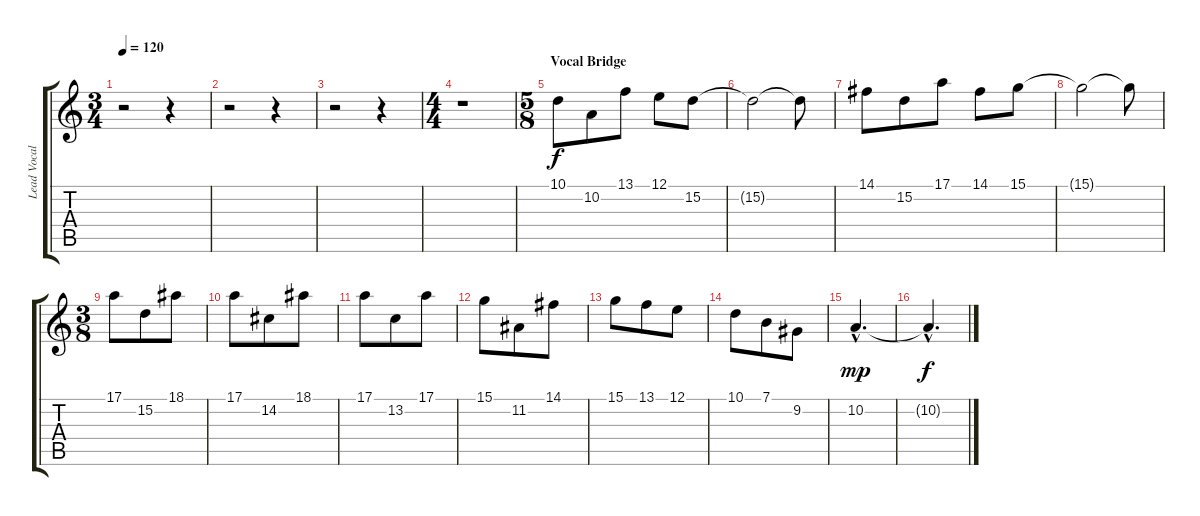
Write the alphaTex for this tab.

\track ("Lead Vocals" "Lead Vocal") {instrument lead6voice}
\staff {score tabs}
\tuning (E4 B3 G3 D3 A2 E2) {hide}
\ts (3 4)
\tempo 120
\clef g2
\ks c
r.2{dy f} r.4 |
r.2 r.4 |
r.2 r.4 |
\ts (4 4)
r.1 |
\ts (5 8)
\section ("" "Vocal Bridge")
10.1.8{volume 15 balance 0} 10.2.8 13.1.8 12.1.8 15.2.8{volume 0} |
15.2{t}.2 15.2{t}.8 |
14.1.8{volume 12 balance 0} 15.2.8 17.1.8 14.1.8 15.1.8{volume 0} |
15.1{t}.2 15.1{t}.8 |
\ts (3 8)
17.1.8{volume 12} 15.2.8 18.1.8 |
17.1.8 14.2.8 18.1.8 |
17.1.8 13.2.8 17.1.8 |
15.1.8 11.2.8 14.1.8 |
15.1.8 13.1.8 12.1.8 |
10.1.8 7.1.8 9.2.8 |
10.2{hac}.4{d dy mp} |
10.2{hac t}.4{d dy f}
